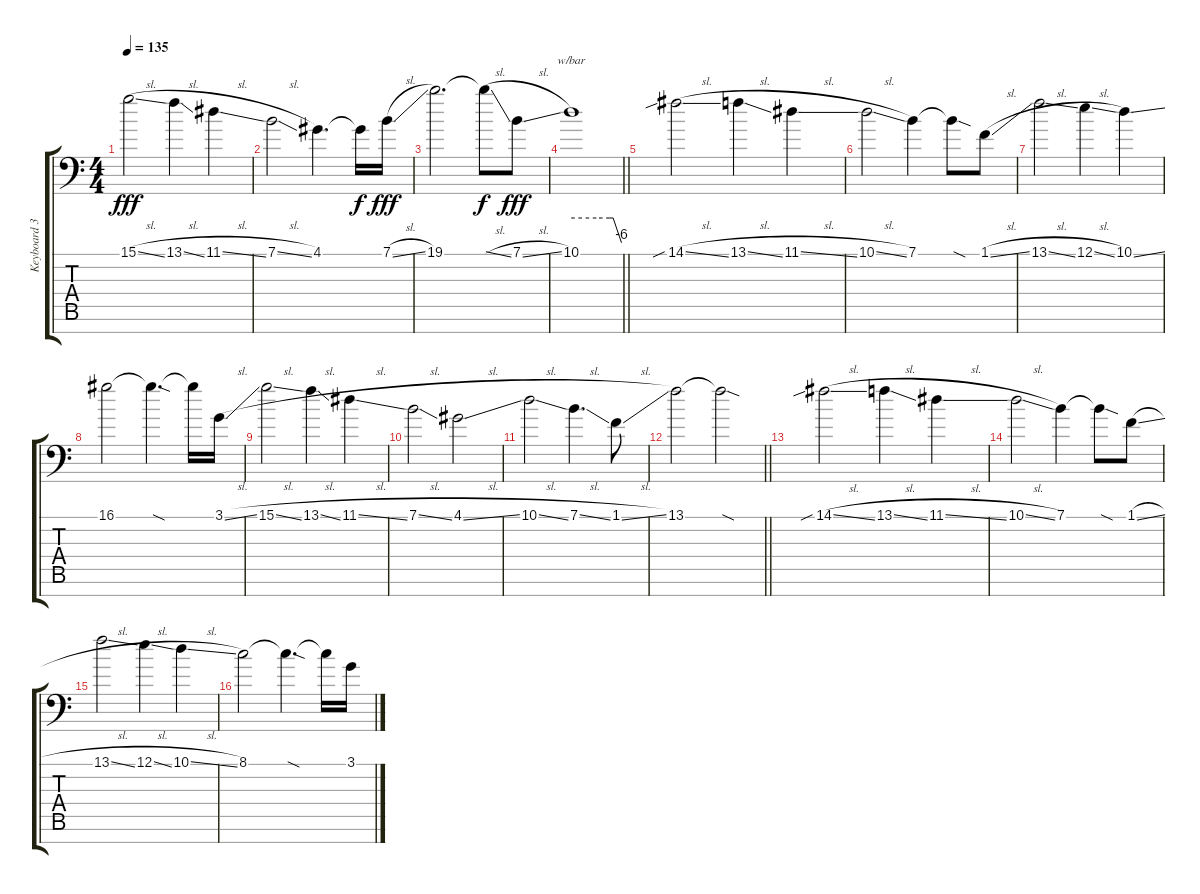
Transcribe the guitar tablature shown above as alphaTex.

\track ("Keyboard 3 (Lead)" "Keyboard 3") {instrument lead2sawtooth}
\staff {score tabs}
\tuning (E4 B3 G3 D3 A2 E2 A1) {hide}
\ts (4 4)
\tempo 135
\clef f4
\ks c
15.1{sl}.2{dy fff} 13.1{sl}.4 11.1{sl}.4 |
7.1{sl}.2 4.1.4{d} 4.1{t}.16{dy f} 7.1{sl}.16{dy fff} |
19.1.2{d} 19.1{sl t}.8{dy f} 7.1{sl}.8{dy fff} |
\barLineRight lightlight
10.1.1{tbe (custom default 0 0 30 0 46 0 50 0 60 -24)} |
14.1{sib sl}.2 13.1{sl}.4 11.1{sl}.4 |
10.1{sl}.2 7.1.4 7.1{sod t}.8 1.1{sl}.8 |
13.1{sl}.2 12.1{sl}.4 10.1{ss}.4 |
16.1.2 16.1{sod t}.4{d} 16.1{t}.16 3.1{sl}.16 |
15.1{sl}.2 13.1{sl}.4 11.1{sl}.4 |
7.1{sl}.2 4.1{sl}.2 |
10.1{sl}.2 7.1{sl}.4{d} 1.1{sl}.8 |
\barLineRight lightlight
13.1.2 13.1{sod t}.2 |
14.1{sib sl}.2 13.1{sl}.4 11.1{sl}.4 |
10.1{sl}.2 7.1.4 7.1{sod t}.8 1.1{sl}.8 |
13.1{sl}.2 12.1{sl}.4 10.1{sl}.4 |
8.1.2 8.1{sod t}.4{d} 8.1{t}.16 3.1{sl}.16
